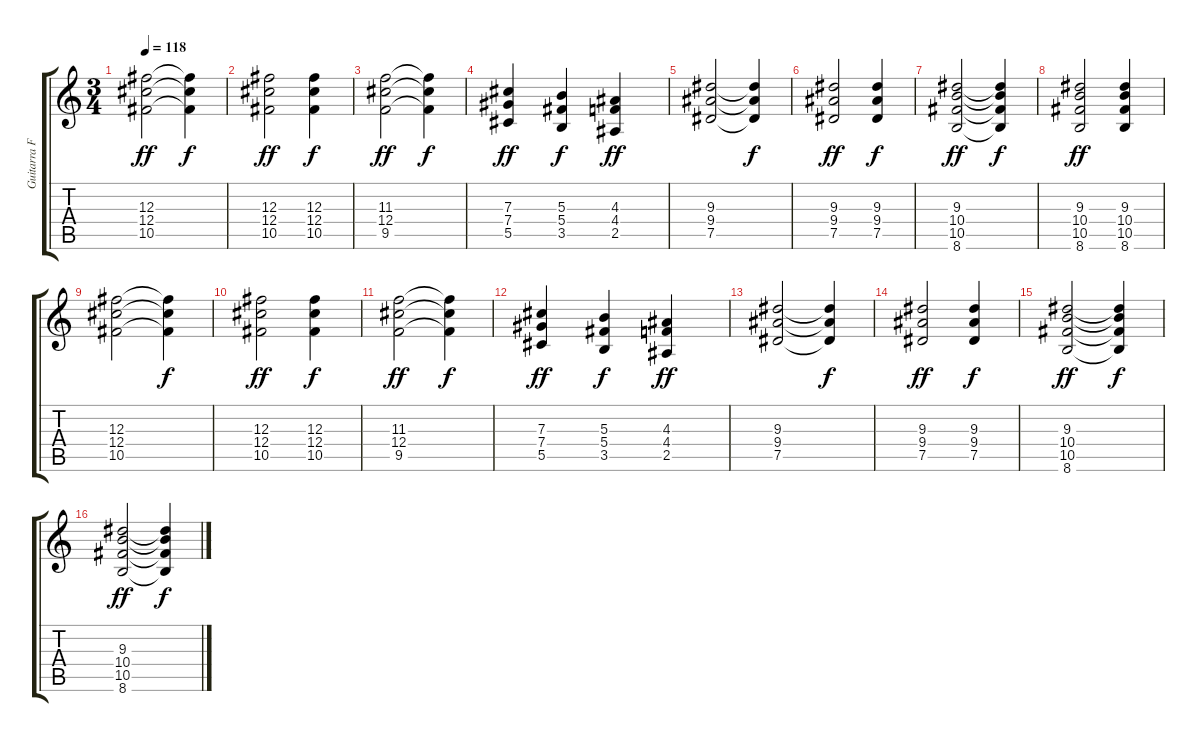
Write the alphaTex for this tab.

\track ("Guitarra Fills" "Guitarra F") {instrument overdrivenguitar}
\staff {score tabs}
\tuning (Eb4 Bb3 Gb3 Db3 Ab2 Eb2) {hide}
\ts (3 4)
\tempo 118
\clef g2
\ks c
(12.3 12.4 10.5).2{dy ff} (12.3{t} 12.4{t} 10.5{t}).4{dy f} |
(12.3 12.4 10.5).2{dy ff} (12.3 12.4 10.5).4{dy f} |
(11.3 12.4 9.5).2{dy ff} (11.3{t} 12.4{t} 9.5{t}).4{dy f} |
(7.3 7.4 5.5).4{dy ff} (5.3 5.4 3.5).4{dy f} (4.3 4.4 2.5).4{dy ff} |
(9.3 9.4 7.5).2 (9.3{t} 9.4{t} 7.5{t}).4{dy f} |
(9.3 9.4 7.5).2{dy ff} (9.3 9.4 7.5).4{dy f} |
(9.3 10.4 10.5 8.6).2{dy ff} (9.3{t} 10.4{t} 10.5{t} 8.6{t}).4{dy f} |
(9.3 10.4 10.5 8.6).2{dy ff} (9.3 10.4 10.5 8.6).4 |
(12.3 12.4 10.5).2 (12.3{t} 12.4{t} 10.5{t}).4{dy f} |
(12.3 12.4 10.5).2{dy ff} (12.3 12.4 10.5).4{dy f} |
(11.3 12.4 9.5).2{dy ff} (11.3{t} 12.4{t} 9.5{t}).4{dy f} |
(7.3 7.4 5.5).4{dy ff} (5.3 5.4 3.5).4{dy f} (4.3 4.4 2.5).4{dy ff} |
(9.3 9.4 7.5).2 (9.3{t} 9.4{t} 7.5{t}).4{dy f} |
(9.3 9.4 7.5).2{dy ff} (9.3 9.4 7.5).4{dy f} |
(9.3 10.4 10.5 8.6).2{dy ff} (9.3{t} 10.4{t} 10.5{t} 8.6{t}).4{dy f} |
(9.3 10.4 10.5 8.6).2{dy ff} (9.3{t} 10.4{t} 10.5{t} 8.6{t}).4{dy f}
